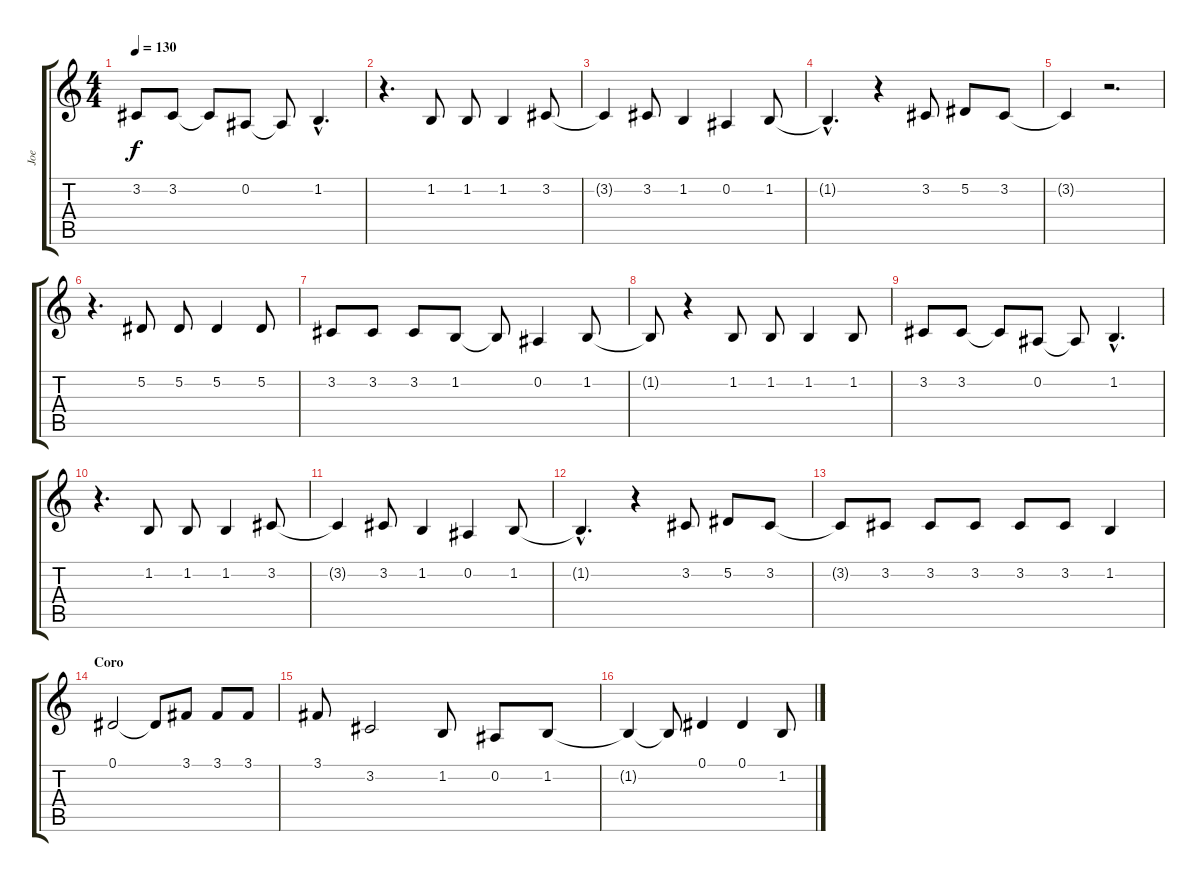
\track ("Joe" "Joe") {instrument sopranosax}
\staff {score tabs}
\tuning (Eb4 Bb3 Gb3 Db3 Ab2 Eb2) {hide}
\ts (4 4)
\tempo 130
\clef g2
\ks c
3.2.8{dy f} 3.2.8 3.2{t}.8 0.2.8 0.2{t}.8 1.2{hac}.4{d} |
r.4{d} 1.2.8 1.2.8 1.2.4 3.2.8 |
3.2{t}.4 3.2.8 1.2.4 0.2.4 1.2.8 |
1.2{hac t}.4{d} r.4 3.2.8 5.2.8 3.2.8 |
3.2{t}.4 r.2{d} |
r.4{d} 5.2.8 5.2.8 5.2.4 5.2.8 |
3.2.8 3.2.8 3.2.8 1.2.8 1.2{t}.8 0.2.4 1.2.8 |
1.2{t}.8 r.4 1.2.8 1.2.8 1.2.4 1.2.8 |
3.2.8 3.2.8 3.2{t}.8 0.2.8 0.2{t}.8 1.2{hac}.4{d} |
r.4{d} 1.2.8 1.2.8 1.2.4 3.2.8 |
3.2{t}.4 3.2.8 1.2.4 0.2.4 1.2.8 |
1.2{hac t}.4{d} r.4 3.2.8 5.2.8 3.2.8 |
3.2{t}.8 3.2.8 3.2.8 3.2.8 3.2.8 3.2.8 1.2.4 |
\section ("" "Coro")
0.1.2 0.1{t}.8 3.1.8 3.1.8 3.1.8 |
3.1.8 3.2.2 1.2.8 0.2.8 1.2.8 |
1.2{t}.4 1.2{t}.8 0.1.4 0.1.4 1.2.8
